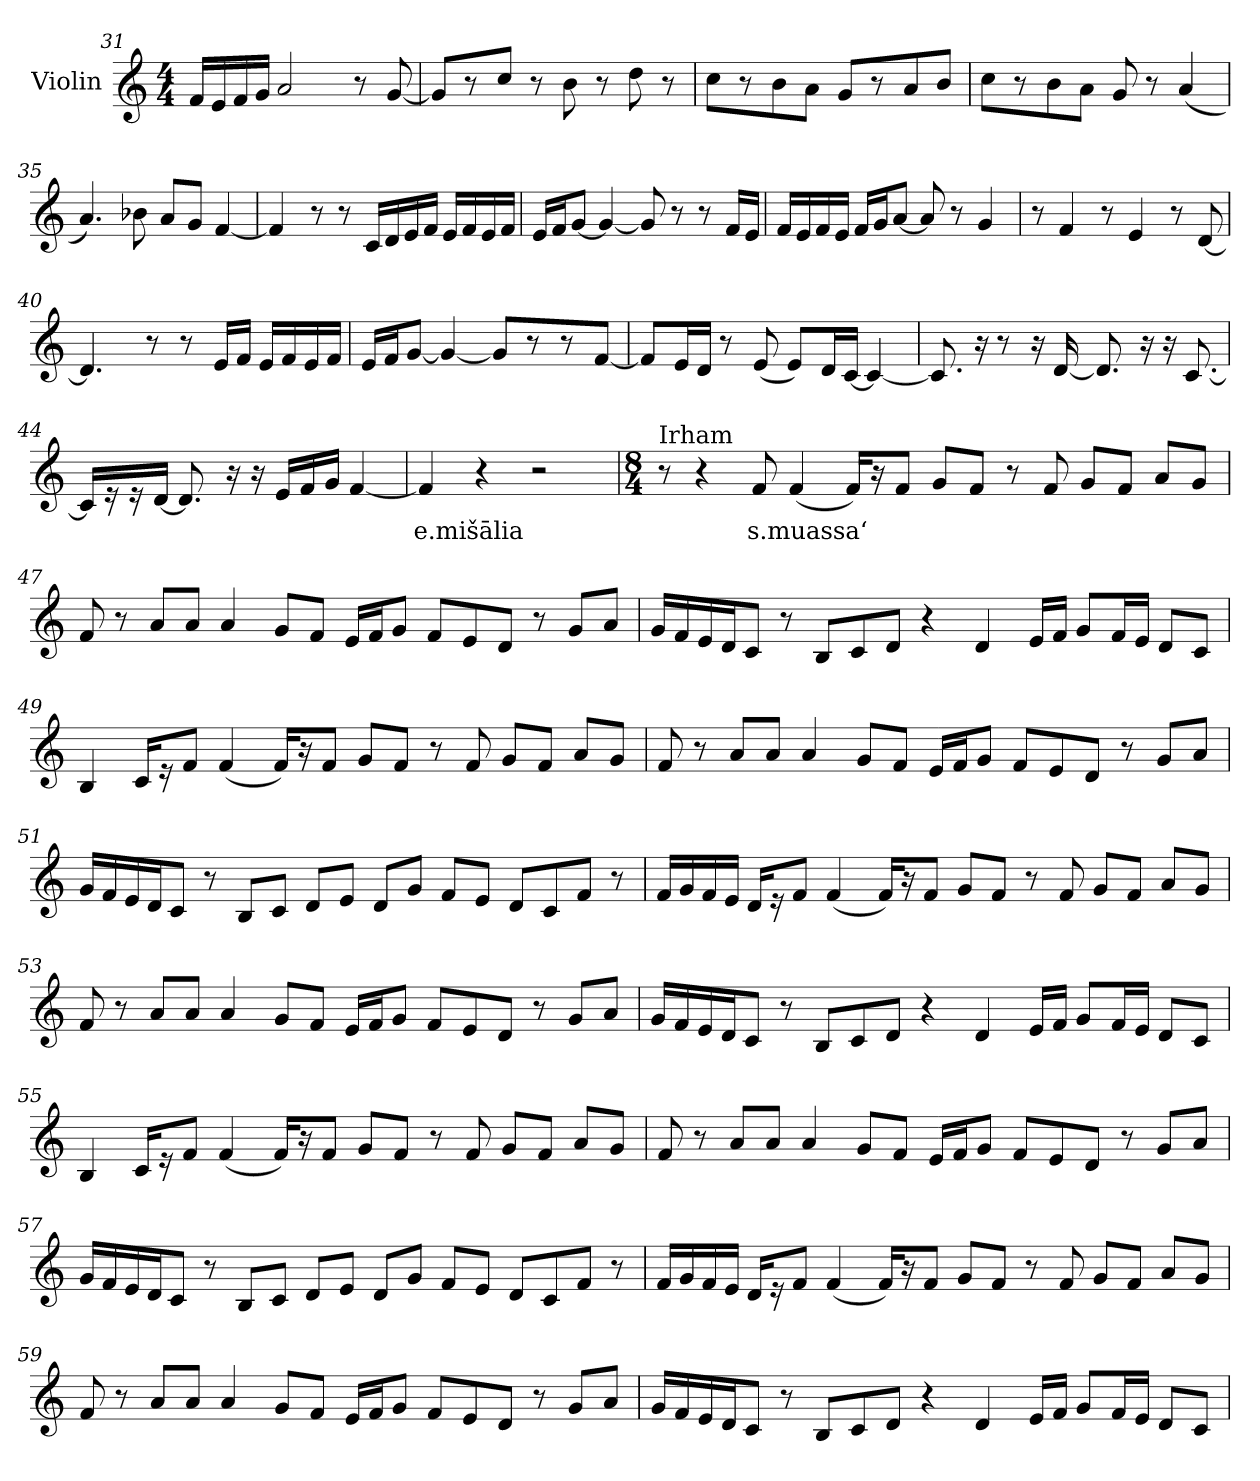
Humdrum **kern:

**kern	**text
*part1	*part1
*staff1	*staff1
*I"Violin	*
*clefG2	*
*k[]	*
*M4/4	*
=31	=31
16f/LL	.
16e/	.
16f/	.
16g/JJ	.
2a/	.
8r	.
[8g/	.
!!LO:PB:g=z
=32	=32
8g/L]	.
8r	.
8cc/J	.
8r	.
8b\	.
8r	.
8dd\	.
8r	.
=33	=33
8cc\L	.
8r	.
8b\	.
8a\J	.
8g/L	.
8r	.
8a/	.
8b/J	.
=34	=34
8cc\L	.
8r	.
8b\	.
8a\J	.
8g/	.
8r	.
(<4a/	.
=35	=35
4.a/)	.
8b-X\	.
8a/L	.
8g/J	.
[4f/	.
!!LO:LB:g=z
=36	=36
4f/]	.
8r	.
8r	.
16c/LL	.
16d/	.
16e/	.
16f/JJ	.
16e/LL	.
16f/	.
16e/	.
16f/JJ	.
=37	=37
16e/LL	.
16f/J	.
[8g/J	.
4g/_	.
8g/]	.
8r	.
8r	.
16f/LL	.
16e/JJ	.
=38	=38
16f/LL	.
16e/	.
16f/	.
16e/JJ	.
16f/LL	.
16g/J	.
[8a/J	.
8a/]	.
8r	.
4g/	.
=39	=39
8r	.
4f/	.
8r	.
4e/	.
8r	.
[8d/	.
!!LO:LB:g=z
=40	=40
4.d/]	.
8r	.
8r	.
16e/LL	.
16f/JJ	.
16e/LL	.
16f/	.
16e/	.
16f/JJ	.
=41	=41
16e/LL	.
16f/J	.
[8g/J	.
4g/_	.
8g/L]	.
8r	.
8r	.
[8f/J	.
=42	=42
8f/L]	.
16e/L	.
16d/JJ	.
8r	.
(<8e/	.
8e/L)	.
16d/L	.
[16c/JJ	.
4c/_	.
!!LO:LB:g=z
=43	=43
8.c/]	.
16r	.
8r	.
16r	.
[16d/	.
8.d/]	.
16r	.
16r	.
[8.c/	.
=44	=44
16c/LL]	.
16r	.
16r	.
[16d/JJ	.
8.d/]	.
16r	.
16r	.
16e/LL	.
16f/	.
16g/JJ	.
[4f/	.
=45	=45
!	!LO:LY:b
4f/]	e.mišālia
4r	.
2r	.
!!LO:LB:g=z
=46	=46
*M8/4	*
!LO:TX:a:t=Irham	!
8r	.
4r	.
!	!LO:LY:b
8f/	s.muassa‘
(<4f/	.
16f/KL)	.
16r	.
8f/J	.
8g/L	.
8f/J	.
8r	.
8f/	.
8g/L	.
8f/J	.
8a/L	.
8g/J	.
=47	=47
8f/	.
8r	.
8a/L	.
8a/J	.
4a/	.
8g/L	.
8f/J	.
16e/LL	.
16f/J	.
8g/J	.
8f/L	.
8e/	.
8d/J	.
8r	.
8g/L	.
8a/J	.
!!LO:LB:g=z
=48	=48
16g/LL	.
16f/	.
16e/	.
16d/J	.
8c/J	.
8r	.
8B/L	.
8c/	.
8d/J	.
4r	.
4d/	.
16e/LL	.
16f/JJ	.
8g/L	.
16f/L	.
16e/JJ	.
8d/L	.
8c/J	.
!!LO:LB:g=z
=49	=49
4B/	.
16c/KL	.
16r	.
8f/J	.
(<4f/	.
16f/KL)	.
16r	.
8f/J	.
8g/L	.
8f/J	.
8r	.
8f/	.
8g/L	.
8f/J	.
8a/L	.
8g/J	.
=50	=50
8f/	.
8r	.
8a/L	.
8a/J	.
4a/	.
8g/L	.
8f/J	.
16e/LL	.
16f/J	.
8g/J	.
8f/L	.
8e/	.
8d/J	.
8r	.
8g/L	.
8a/J	.
!!LO:LB:g=z
=51	=51
16g/LL	.
16f/	.
16e/	.
16d/J	.
8c/J	.
8r	.
8B/L	.
8c/J	.
8d/L	.
8e/J	.
8d/L	.
8g/J	.
8f/L	.
8e/J	.
8d/L	.
8c/	.
8f/J	.
8r	.
=52	=52
16f/LL	.
16g/	.
16f/	.
16e/JJ	.
16d/KL	.
16r	.
8f/J	.
(<4f/	.
16f/KL)	.
16r	.
8f/J	.
8g/L	.
8f/J	.
8r	.
8f/	.
8g/L	.
8f/J	.
8a/L	.
8g/J	.
!!LO:PB:g=z
=53	=53
8f/	.
8r	.
8a/L	.
8a/J	.
4a/	.
8g/L	.
8f/J	.
16e/LL	.
16f/J	.
8g/J	.
8f/L	.
8e/	.
8d/J	.
8r	.
8g/L	.
8a/J	.
=54	=54
16g/LL	.
16f/	.
16e/	.
16d/J	.
8c/J	.
8r	.
8B/L	.
8c/	.
8d/J	.
4r	.
4d/	.
16e/LL	.
16f/JJ	.
8g/L	.
16f/L	.
16e/JJ	.
8d/L	.
8c/J	.
!!LO:LB:g=z
=55	=55
4B/	.
16c/KL	.
16r	.
8f/J	.
(<4f/	.
16f/KL)	.
16r	.
8f/J	.
8g/L	.
8f/J	.
8r	.
8f/	.
8g/L	.
8f/J	.
8a/L	.
8g/J	.
=56	=56
8f/	.
8r	.
8a/L	.
8a/J	.
4a/	.
8g/L	.
8f/J	.
16e/LL	.
16f/J	.
8g/J	.
8f/L	.
8e/	.
8d/J	.
8r	.
8g/L	.
8a/J	.
!!LO:LB:g=z
=57	=57
16g/LL	.
16f/	.
16e/	.
16d/J	.
8c/J	.
8r	.
8B/L	.
8c/J	.
8d/L	.
8e/J	.
8d/L	.
8g/J	.
8f/L	.
8e/J	.
8d/L	.
8c/	.
8f/J	.
8r	.
=58	=58
16f/LL	.
16g/	.
16f/	.
16e/JJ	.
16d/KL	.
16r	.
8f/J	.
(<4f/	.
16f/KL)	.
16r	.
8f/J	.
8g/L	.
8f/J	.
8r	.
8f/	.
8g/L	.
8f/J	.
8a/L	.
8g/J	.
!!LO:LB:g=z
=59	=59
8f/	.
8r	.
8a/L	.
8a/J	.
4a/	.
8g/L	.
8f/J	.
16e/LL	.
16f/J	.
8g/J	.
8f/L	.
8e/	.
8d/J	.
8r	.
8g/L	.
8a/J	.
=60	=60
16g/LL	.
16f/	.
16e/	.
16d/J	.
8c/J	.
8r	.
8B/L	.
8c/	.
8d/J	.
4r	.
4d/	.
16e/LL	.
16f/JJ	.
8g/L	.
16f/L	.
16e/JJ	.
8d/L	.
8c/J	.
=	=
*-	*-
